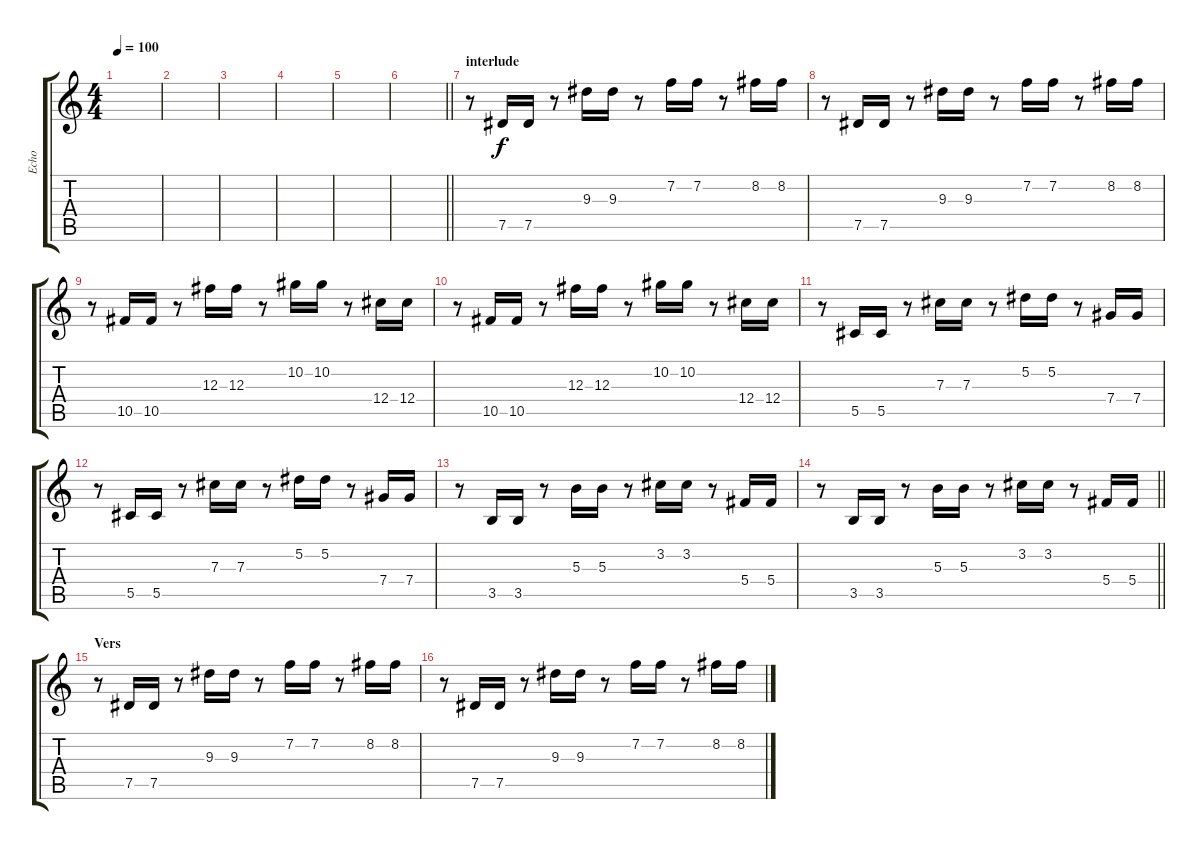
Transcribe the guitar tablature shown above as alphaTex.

\track ("Echo" "Echo") {instrument electricguitarjazz}
\staff {score tabs}
\tuning (Eb4 Bb3 Gb3 Db3 Ab2 Eb2) {hide}
\ts (4 4)
\tempo 100
\clef g2
\ks c
|
|
|
|
|
\barLineRight lightlight
|
\section ("" "interlude")
r.8{volume 6} 7.5.16 7.5.16 r.8 9.3.16 9.3.16 r.8 7.2.16 7.2.16 r.8 8.2.16 8.2.16 |
r.8 7.5.16 7.5.16 r.8 9.3.16 9.3.16 r.8 7.2.16 7.2.16 r.8 8.2.16 8.2.16 |
r.8 10.5.16 10.5.16 r.8 12.3.16 12.3.16 r.8 10.2.16 10.2.16 r.8 12.4.16 12.4.16 |
r.8 10.5.16 10.5.16 r.8 12.3.16 12.3.16 r.8 10.2.16 10.2.16 r.8 12.4.16 12.4.16 |
r.8 5.5.16 5.5.16 r.8 7.3.16 7.3.16 r.8 5.2.16 5.2.16 r.8 7.4.16 7.4.16 |
r.8 5.5.16 5.5.16 r.8 7.3.16 7.3.16 r.8 5.2.16 5.2.16 r.8 7.4.16 7.4.16 |
r.8 3.5.16 3.5.16 r.8 5.3.16 5.3.16 r.8 3.2.16 3.2.16 r.8 5.4.16 5.4.16 |
\barLineRight lightlight
r.8 3.5.16 3.5.16 r.8 5.3.16 5.3.16 r.8 3.2.16 3.2.16 r.8 5.4.16 5.4.16 |
\section ("" "Vers")
r.8 7.5.16 7.5.16 r.8 9.3.16 9.3.16 r.8 7.2.16 7.2.16 r.8 8.2.16 8.2.16 |
r.8 7.5.16 7.5.16 r.8 9.3.16 9.3.16 r.8 7.2.16 7.2.16 r.8 8.2.16 8.2.16
